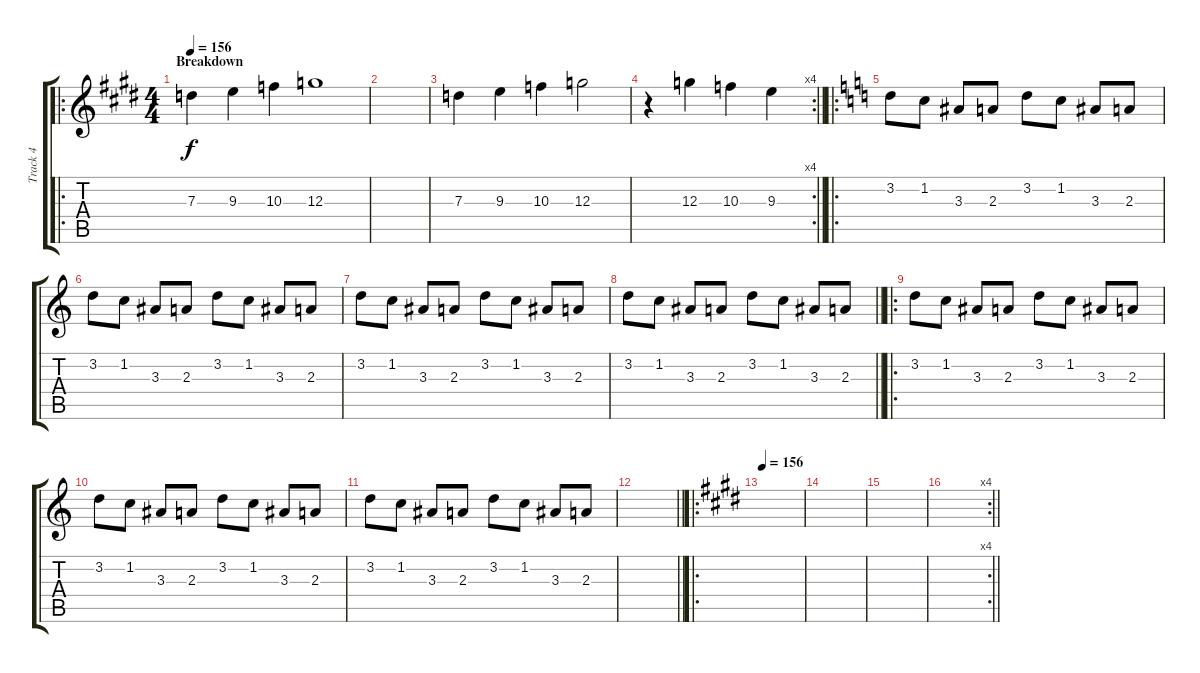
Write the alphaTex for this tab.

\track ("Track 4" "Track 4") {instrument distortionguitar}
\staff {score tabs}
\tuning (E4 B3 G3 D3 A2 D2) {hide}
\ro
\ts (4 4)
\section ("" "Breakdown")
\tempo 156
\clef g2
\ks c#minor
7.3.4{dy f} 9.3.4 10.3.4 12.3.1 |
|
7.3.4 9.3.4 10.3.4 12.3.2 |
\rc 4
\barLineRight lightlight
r.4 12.3.4 10.3.4 9.3.4 |
\ro
\ks c
3.2.8 1.2.8 3.3.8 2.3.8 3.2.8 1.2.8 3.3.8 2.3.8 |
3.2.8 1.2.8 3.3.8 2.3.8 3.2.8 1.2.8 3.3.8 2.3.8 |
3.2.8 1.2.8 3.3.8 2.3.8 3.2.8 1.2.8 3.3.8 2.3.8 |
\barLineRight lightlight
3.2.8 1.2.8 3.3.8 2.3.8 3.2.8 1.2.8 3.3.8 2.3.8 |
\ro
3.2.8 1.2.8 3.3.8 2.3.8 3.2.8 1.2.8 3.3.8 2.3.8 |
3.2.8 1.2.8 3.3.8 2.3.8 3.2.8 1.2.8 3.3.8 2.3.8 |
3.2.8 1.2.8 3.3.8 2.3.8 3.2.8 1.2.8 3.3.8 2.3.8 |
\barLineRight lightlight
|
\ro
\tempo 156
\ks c#minor
|
|
|
\rc 4
\barLineRight lightlight
